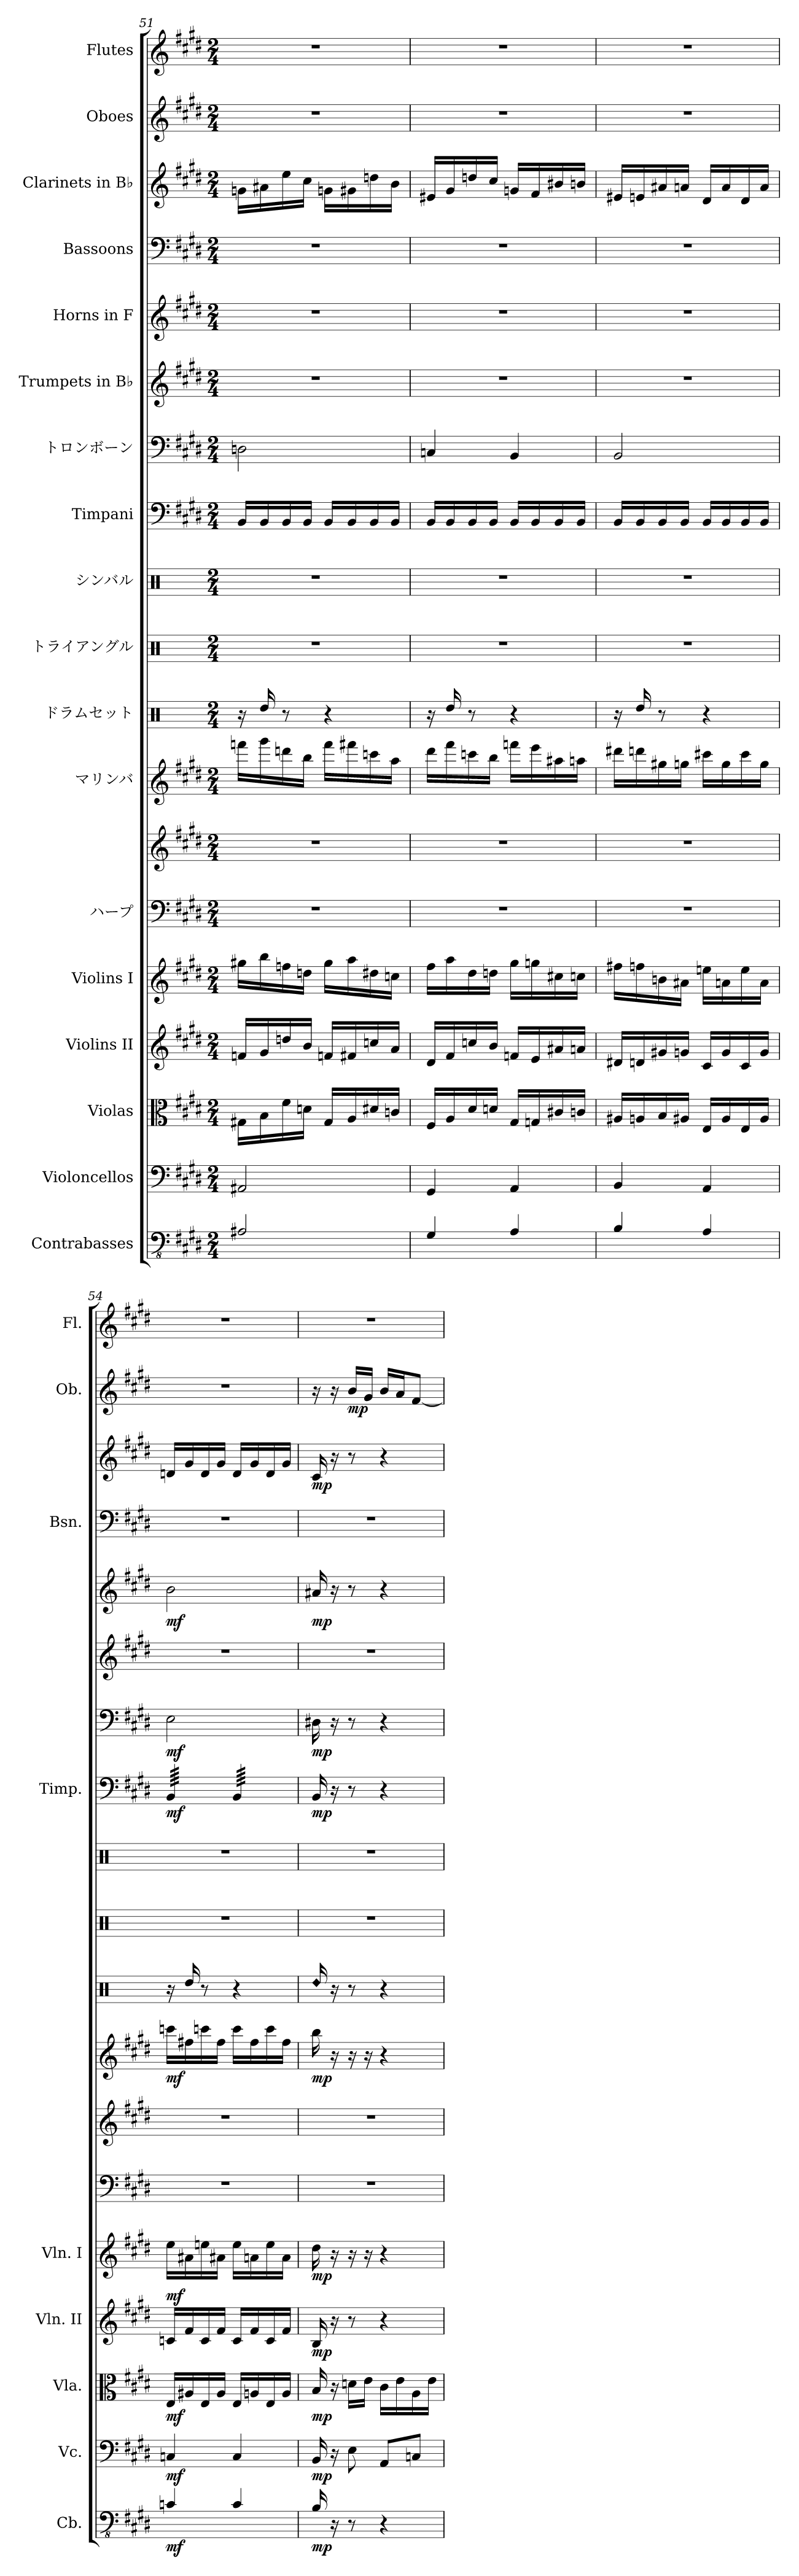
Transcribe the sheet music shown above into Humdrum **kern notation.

**kern	**dynam	**kern	**dynam	**kern	**dynam	**kern	**dynam	**kern	**dynam	**kern	**kern	**kern	**dynam	**kern	**kern	**kern	**kern	**dynam	**kern	**dynam	**kern	**kern	**dynam	**kern	**kern	**dynam	**kern	**dynam	**kern
*part18	*part18	*part17	*part17	*part16	*part16	*part15	*part15	*part14	*part14	*part13	*part13	*part12	*part12	*part11	*part10	*part9	*part8	*part8	*part7	*part7	*part6	*part5	*part5	*part4	*part3	*part3	*part2	*part2	*part1
*staff19	*staff19	*staff18	*staff18	*staff17	*staff17	*staff16	*staff16	*staff15	*staff15	*staff14	*staff13	*staff12	*staff12	*staff11	*staff10	*staff9	*staff8	*staff8	*staff7	*staff7	*staff6	*staff5	*staff5	*staff4	*staff3	*staff3	*staff2	*staff2	*staff1
*I"Contrabasses	*	*I"Violoncellos	*	*I"Violas	*	*I"Violins II	*	*I"Violins I	*	*I"ハープ	*	*I"マリンバ	*	*I"ドラムセット	*I"トライアングル	*I"シンバル	*I"Timpani	*	*I"トロンボーン	*	*I"Trumpets in B♭	*I"Horns in F	*	*I"Bassoons	*I"Clarinets in B♭	*	*I"Oboes	*	*I"Flutes
*I'Cb.	*	*I'Vc.	*	*I'Vla.	*	*I'Vln. II	*	*I'Vln. I	*	*	*	*	*	*	*	*	*I'Timp.	*	*	*	*	*	*	*I'Bsn.	*	*	*I'Ob.	*	*I'Fl.
*clefFv4	*	*clefF4	*	*clefC3	*	*clefG2	*	*clefG2	*	*clefF4	*clefG2	*clefG2	*	*clefX	*clefX	*clefX	*clefF4	*	*clefF4	*	*clefG2	*clefG2	*	*clefF4	*clefG2	*	*clefG2	*	*clefG2
*ITrd7c12	*	*	*	*	*	*	*	*	*	*	*	*	*	*	*	*	*	*	*	*	*ITrd1c2	*ITrd4c7	*	*	*ITrd1c2	*	*	*	*
*k[f#c#g#d#]	*	*k[f#c#g#d#]	*	*k[f#c#g#d#]	*	*k[f#c#g#d#]	*	*k[f#c#g#d#]	*	*k[f#c#g#d#]	*k[f#c#g#d#]	*k[f#c#g#d#]	*	*k[]	*k[]	*k[]	*k[f#c#g#d#]	*	*k[f#c#g#d#]	*	*k[f#c#]	*k[f#c#g#]	*	*k[f#c#g#d#]	*k[f#c#]	*	*k[f#c#g#d#]	*	*k[f#c#g#d#]
*M2/4	*	*M2/4	*	*M2/4	*	*M2/4	*	*M2/4	*	*M2/4	*M2/4	*M2/4	*	*M2/4	*M2/4	*M2/4	*M2/4	*	*M2/4	*	*M2/4	*M2/4	*	*M2/4	*M2/4	*	*M2/4	*	*M2/4
=51	=51	=51	=51	=51	=51	=51	=51	=51	=51	=51	=51	=51	=51	=51	=51	=51	=51	=51	=51	=51	=51	=51	=51	=51	=51	=51	=51	=51	=51
2AAA#X/	.	2AA#X/	.	16G#X\LL	.	16fn/LL	.	16gg#X\LL	.	2r	2r	16fffn\LL	.	16r	2r	2r	16BB/LL	.	2Dn\	.	2r	2r	.	2r	16fn\LL	.	2r	.	2r
.	.	.	.	16B\	.	16g#/	.	16bb\	.	.	.	16ggg#\	.	16Rdd/	.	.	16BB/	.	.	.	.	.	.	.	16g#X\	.	.	.	.
.	.	.	.	16f#\	.	16ddn/	.	16ffn\	.	.	.	16dddn\	.	8r	.	.	16BB/	.	.	.	.	.	.	.	16dd\	.	.	.	.
.	.	.	.	16dn\JJ	.	16b/JJ	.	16ddn\JJ	.	.	.	16bb\JJ	.	.	.	.	16BB/JJ	.	.	.	.	.	.	.	16b\JJ	.	.	.	.
.	.	.	.	16G#/LL	.	16fn/LL	.	16gg#\LL	.	.	.	16fff\LL	.	4r	.	.	16BB/LL	.	.	.	.	.	.	.	16fn\LL	.	.	.	.
.	.	.	.	16A/	.	16f#X/	.	16aa\	.	.	.	16fff#X\	.	.	.	.	16BB/	.	.	.	.	.	.	.	16f#X\	.	.	.	.
.	.	.	.	16d#X/	.	16ccn/	.	16dd#X\	.	.	.	16cccn\	.	.	.	.	16BB/	.	.	.	.	.	.	.	16ccn\	.	.	.	.
.	.	.	.	16cn/JJ	.	16a/JJ	.	16ccn\JJ	.	.	.	16aa\JJ	.	.	.	.	16BB/JJ	.	.	.	.	.	.	.	16a\JJ	.	.	.	.
=52	=52	=52	=52	=52	=52	=52	=52	=52	=52	=52	=52	=52	=52	=52	=52	=52	=52	=52	=52	=52	=52	=52	=52	=52	=52	=52	=52	=52	=52
4GGG#/	.	4GG#/	.	16F#/LL	.	16d#/LL	.	16ff#\LL	.	2r	2r	16ddd#\LL	.	16r	2r	2r	16BB/LL	.	4Cn/	.	2r	2r	.	2r	16d#X/LL	.	2r	.	2r
.	.	.	.	16A/	.	16f#/	.	16aa\	.	.	.	16fff#\	.	16Rdd/	.	.	16BB/	.	.	.	.	.	.	.	16f#/	.	.	.	.
.	.	.	.	16d#/	.	16ccn/	.	16dd#\	.	.	.	16cccn\	.	8r	.	.	16BB/	.	.	.	.	.	.	.	16ccn/	.	.	.	.
.	.	.	.	16dn/JJ	.	16b/JJ	.	16ddn\JJ	.	.	.	16bb\JJ	.	.	.	.	16BB/JJ	.	.	.	.	.	.	.	16b/JJ	.	.	.	.
4AAA/	.	4AA/	.	16G#/LL	.	16fn/LL	.	16gg#\LL	.	.	.	16fffn\LL	.	4r	.	.	16BB/LL	.	4BB/	.	.	.	.	.	16fn/LL	.	.	.	.
.	.	.	.	16Gn/	.	16e/	.	16ggn\	.	.	.	16eee\	.	.	.	.	16BB/	.	.	.	.	.	.	.	16e/	.	.	.	.
.	.	.	.	16c#X/	.	16a#X/	.	16cc#X\	.	.	.	16aa#X\	.	.	.	.	16BB/	.	.	.	.	.	.	.	16a#X/	.	.	.	.
.	.	.	.	16cn/JJ	.	16an/JJ	.	16ccn\JJ	.	.	.	16aan\JJ	.	.	.	.	16BB/JJ	.	.	.	.	.	.	.	16an/JJ	.	.	.	.
!!LO:PB:g=z
=53	=53	=53	=53	=53	=53	=53	=53	=53	=53	=53	=53	=53	=53	=53	=53	=53	=53	=53	=53	=53	=53	=53	=53	=53	=53	=53	=53	=53	=53
4BBB/	.	4BB/	.	16A#X/LL	.	16d#X/LL	.	16ff#X\LL	.	2r	2r	16ddd#X\LL	.	16r	2r	2r	16BB/LL	.	2BB/	.	2r	2r	.	2r	16d#X/LL	.	2r	.	2r
.	.	.	.	16An/	.	16dn/	.	16ffn\	.	.	.	16dddn\	.	16Rdd/	.	.	16BB/	.	.	.	.	.	.	.	16dn/	.	.	.	.
.	.	.	.	16B/	.	16g#X/	.	16bn\	.	.	.	16gg#X\	.	8r	.	.	16BB/	.	.	.	.	.	.	.	16g#X/	.	.	.	.
.	.	.	.	16A#X/JJ	.	16gn/JJ	.	16a#X\JJ	.	.	.	16ggn\JJ	.	.	.	.	16BB/JJ	.	.	.	.	.	.	.	16gn/JJ	.	.	.	.
4AAA/	.	4AA/	.	16E/LL	.	16c#/LL	.	16een\LL	.	.	.	16ccc#X\LL	.	4r	.	.	16BB/LL	.	.	.	.	.	.	.	16c#/LL	.	.	.	.
.	.	.	.	16A#/	.	16g/	.	16an\	.	.	.	16gg\	.	.	.	.	16BB/	.	.	.	.	.	.	.	16g/	.	.	.	.
.	.	.	.	16E/	.	16c#/	.	16ee\	.	.	.	16ccc#\	.	.	.	.	16BB/	.	.	.	.	.	.	.	16c#/	.	.	.	.
.	.	.	.	16A#/JJ	.	16g/JJ	.	16a\JJ	.	.	.	16gg\JJ	.	.	.	.	16BB/JJ	.	.	.	.	.	.	.	16g/JJ	.	.	.	.
=54	=54	=54	=54	=54	=54	=54	=54	=54	=54	=54	=54	=54	=54	=54	=54	=54	=54	=54	=54	=54	=54	=54	=54	=54	=54	=54	=54	=54	=54
*	*	*	*	*	*	*	*	*	*	*	*	*	*	*	*	*	*	*	*	*	*	*	*	*	*	*	*	*	*MM40
!	!LO:DY:b	!	!LO:DY:b	!	!LO:DY:b	!	!LO:DY:a	!	!	!	!	!	!LO:DY:b	!	!	!	!	!LO:DY:b	!	!LO:DY:b	!	!	!LO:DY:b	!	!	!	!	!	!
*	*	*	*	*	*	*	*	*	*	*	*	*	*	*	*	*	*tremolo	*	*	*	*	*	*	*	*	*	*	*	*
4CCn/	mf	4Cn/	mf	16E/LL	mf	16cn/LL	mf	16ee\LL	.	2r	2r	16cccn\LL	mf	16r	2r	2r	64BB/LLLL	mf	2E\	mf	2r	2e\	mf	2r	16cn/LL	.	2r	.	2r
.	.	.	.	.	.	.	.	.	.	.	.	.	.	.	.	.	64BB/	.	.	.	.	.	.	.	.	.	.	.	.
.	.	.	.	.	.	.	.	.	.	.	.	.	.	.	.	.	64BB/	.	.	.	.	.	.	.	.	.	.	.	.
.	.	.	.	.	.	.	.	.	.	.	.	.	.	.	.	.	64BB/	.	.	.	.	.	.	.	.	.	.	.	.
.	.	.	.	16A#X/	.	16f#/	.	16a#X\	.	.	.	16ff#X\	.	16Rdd/	.	.	64BB/	.	.	.	.	.	.	.	16f#/	.	.	.	.
.	.	.	.	.	.	.	.	.	.	.	.	.	.	.	.	.	64BB/	.	.	.	.	.	.	.	.	.	.	.	.
.	.	.	.	.	.	.	.	.	.	.	.	.	.	.	.	.	64BB/	.	.	.	.	.	.	.	.	.	.	.	.
.	.	.	.	.	.	.	.	.	.	.	.	.	.	.	.	.	64BB/	.	.	.	.	.	.	.	.	.	.	.	.
.	.	.	.	16E/	.	16c/	.	16een\	.	.	.	16cccn\	.	8r	.	.	64BB/	.	.	.	.	.	.	.	16c/	.	.	.	.
.	.	.	.	.	.	.	.	.	.	.	.	.	.	.	.	.	64BB/	.	.	.	.	.	.	.	.	.	.	.	.
.	.	.	.	.	.	.	.	.	.	.	.	.	.	.	.	.	64BB/	.	.	.	.	.	.	.	.	.	.	.	.
.	.	.	.	.	.	.	.	.	.	.	.	.	.	.	.	.	64BB/	.	.	.	.	.	.	.	.	.	.	.	.
.	.	.	.	16A#/JJ	.	16f#/JJ	.	16a#X\JJ	.	.	.	16ff#\JJ	.	.	.	.	64BB/	.	.	.	.	.	.	.	16f#/JJ	.	.	.	.
.	.	.	.	.	.	.	.	.	.	.	.	.	.	.	.	.	64BB/	.	.	.	.	.	.	.	.	.	.	.	.
.	.	.	.	.	.	.	.	.	.	.	.	.	.	.	.	.	64BB/	.	.	.	.	.	.	.	.	.	.	.	.
.	.	.	.	.	.	.	.	.	.	.	.	.	.	.	.	.	64BB/JJJJ	.	.	.	.	.	.	.	.	.	.	.	.
4CC/	.	4C/	.	16E/LL	.	16c/LL	.	16ee\LL	.	.	.	16ccc\LL	.	4r	.	.	64BB/LLLL	.	.	.	.	.	.	.	16c/LL	.	.	.	.
.	.	.	.	.	.	.	.	.	.	.	.	.	.	.	.	.	64BB/	.	.	.	.	.	.	.	.	.	.	.	.
.	.	.	.	.	.	.	.	.	.	.	.	.	.	.	.	.	64BB/	.	.	.	.	.	.	.	.	.	.	.	.
.	.	.	.	.	.	.	.	.	.	.	.	.	.	.	.	.	64BB/	.	.	.	.	.	.	.	.	.	.	.	.
.	.	.	.	16An/	.	16f#/	.	16an\	.	.	.	16ff#\	.	.	.	.	64BB/	.	.	.	.	.	.	.	16f#/	.	.	.	.
.	.	.	.	.	.	.	.	.	.	.	.	.	.	.	.	.	64BB/	.	.	.	.	.	.	.	.	.	.	.	.
.	.	.	.	.	.	.	.	.	.	.	.	.	.	.	.	.	64BB/	.	.	.	.	.	.	.	.	.	.	.	.
.	.	.	.	.	.	.	.	.	.	.	.	.	.	.	.	.	64BB/	.	.	.	.	.	.	.	.	.	.	.	.
.	.	.	.	16E/	.	16c/	.	16ee\	.	.	.	16ccc\	.	.	.	.	64BB/	.	.	.	.	.	.	.	16c/	.	.	.	.
.	.	.	.	.	.	.	.	.	.	.	.	.	.	.	.	.	64BB/	.	.	.	.	.	.	.	.	.	.	.	.
.	.	.	.	.	.	.	.	.	.	.	.	.	.	.	.	.	64BB/	.	.	.	.	.	.	.	.	.	.	.	.
.	.	.	.	.	.	.	.	.	.	.	.	.	.	.	.	.	64BB/	.	.	.	.	.	.	.	.	.	.	.	.
.	.	.	.	16A/JJ	.	16f#/JJ	.	16a\JJ	.	.	.	16ff#\JJ	.	.	.	.	64BB/	.	.	.	.	.	.	.	16f#/JJ	.	.	.	.
.	.	.	.	.	.	.	.	.	.	.	.	.	.	.	.	.	64BB/	.	.	.	.	.	.	.	.	.	.	.	.
.	.	.	.	.	.	.	.	.	.	.	.	.	.	.	.	.	64BB/	.	.	.	.	.	.	.	.	.	.	.	.
.	.	.	.	.	.	.	.	.	.	.	.	.	.	.	.	.	64BB/JJJJ	.	.	.	.	.	.	.	.	.	.	.	.
*	*	*	*	*	*	*	*	*	*	*	*	*	*	*	*	*	*Xtremolo	*	*	*	*	*	*	*	*	*	*	*	*
=55	=55	=55	=55	=55	=55	=55	=55	=55	=55	=55	=55	=55	=55	=55	=55	=55	=55	=55	=55	=55	=55	=55	=55	=55	=55	=55	=55	=55	=55
!	!LO:DY:b	!	!LO:DY:b	!	!LO:DY:b	!	!LO:DY:b	!	!LO:DY:b	!	!	!	!LO:DY:b	!LO:N:head=diamond	!	!	!	!LO:DY:b	!	!LO:DY:b	!	!	!LO:DY:b	!	!	!LO:DY:b	!	!	!
16BBB/	mp	16BB/	mp	16B/	mp	16B/	mp	16dd#\	mp	2r	2r	16bb\	mp	16Rdd/	2r	2r	16BB/	mp	16D#X\	mp	2r	16d#X/	mp	2r	16B/	mp	16r	.	2r
16r	.	16r	.	16r	.	16r	.	16r	.	.	.	16r	.	16r	.	.	16r	.	16r	.	.	16r	.	.	16r	.	16r	.	.
!	!	!	!	!	!	!	!	!	!	!	!	!	!	!	!	!	!	!	!	!	!	!	!	!	!	!	!	!LO:DY:b	!
8r	.	8E\	.	16dn\LL	.	8r	.	16r	.	.	.	16r	.	8r	.	.	8r	.	8r	.	.	8r	.	.	8r	.	16b/LL	mp	.
.	.	.	.	16e\JJ	.	.	.	16r	.	.	.	16r	.	.	.	.	.	.	.	.	.	.	.	.	.	.	16g#/JJ	.	.
4r	.	8AA/L	.	16c#\LL	.	4r	.	4r	.	.	.	4r	.	4r	.	.	4r	.	4r	.	.	4r	.	.	4r	.	16b/LL	.	.
.	.	.	.	16e\	.	.	.	.	.	.	.	.	.	.	.	.	.	.	.	.	.	.	.	.	.	.	16a/J	.	.
.	.	8Cn/J	.	16A\	.	.	.	.	.	.	.	.	.	.	.	.	.	.	.	.	.	.	.	.	.	.	[8f#/J	.	.
.	.	.	.	16e\JJ	.	.	.	.	.	.	.	.	.	.	.	.	.	.	.	.	.	.	.	.	.	.	.	.	.
=	=	=	=	=	=	=	=	=	=	=	=	=	=	=	=	=	=	=	=	=	=	=	=	=	=	=	=	=	=
*-	*-	*-	*-	*-	*-	*-	*-	*-	*-	*-	*-	*-	*-	*-	*-	*-	*-	*-	*-	*-	*-	*-	*-	*-	*-	*-	*-	*-	*-
